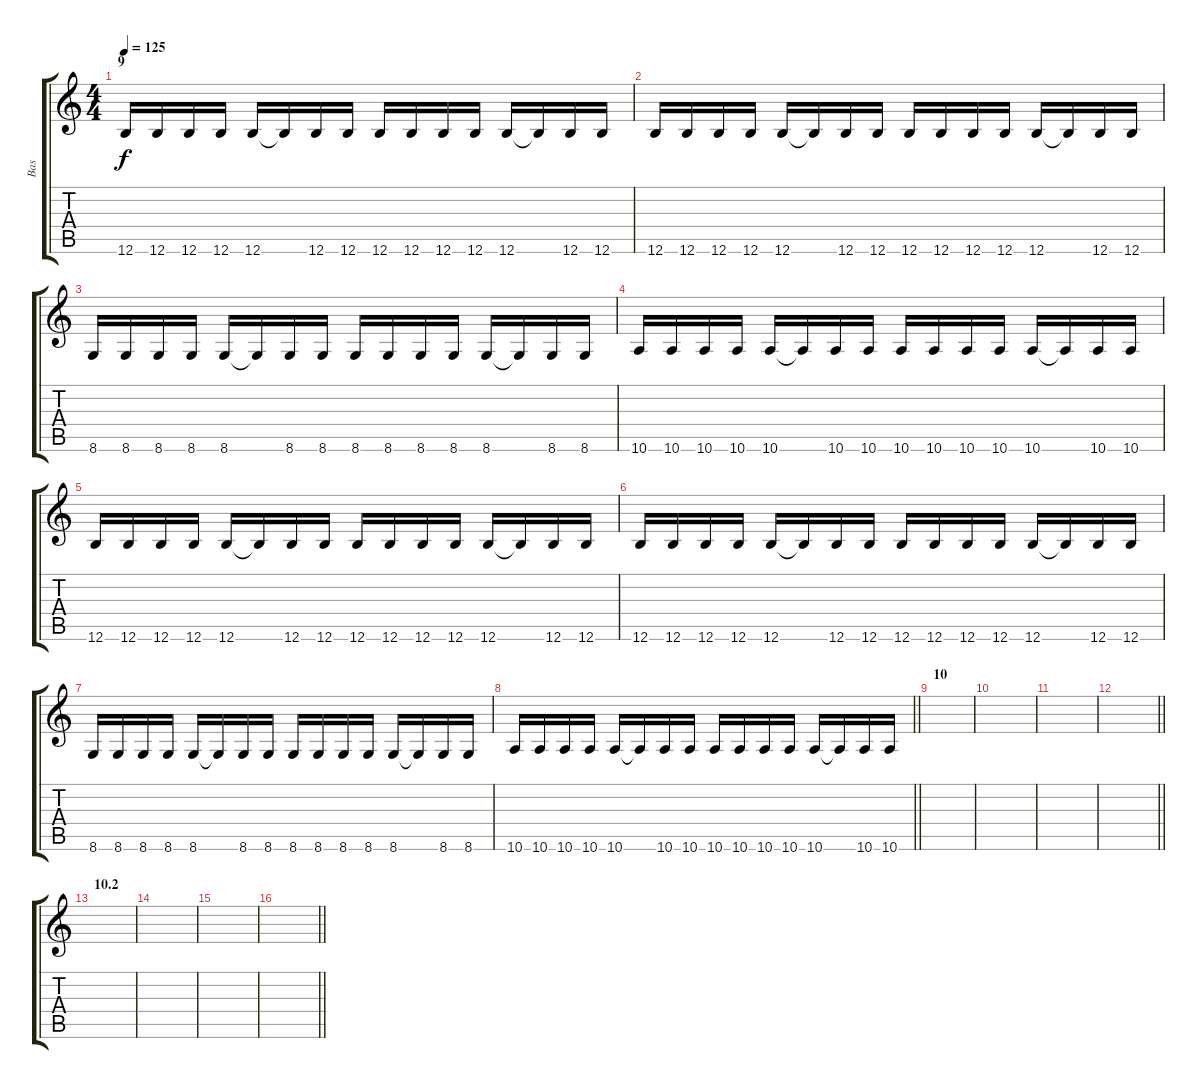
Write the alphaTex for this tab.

\track ("Bas" "Bas") {instrument electricbassfinger}
\staff {score tabs}
\tuning (Db4 Ab3 E3 B2 Gb2 B1) {hide}
\ts (4 4)
\section ("" "9")
\tempo 125
\clef g2
\ks c
12.6.16{dy f} 12.6.16 12.6.16 12.6.16 12.6.16 12.6{t}.16 12.6.16 12.6.16 12.6.16 12.6.16 12.6.16 12.6.16 12.6.16 12.6{t}.16 12.6.16 12.6.16 |
12.6.16 12.6.16 12.6.16 12.6.16 12.6.16 12.6{t}.16 12.6.16 12.6.16 12.6.16 12.6.16 12.6.16 12.6.16 12.6.16 12.6{t}.16 12.6.16 12.6.16 |
8.6.16 8.6.16 8.6.16 8.6.16 8.6.16 8.6{t}.16 8.6.16 8.6.16 8.6.16 8.6.16 8.6.16 8.6.16 8.6.16 8.6{t}.16 8.6.16 8.6.16 |
10.6.16 10.6.16 10.6.16 10.6.16 10.6.16 10.6{t}.16 10.6.16 10.6.16 10.6.16 10.6.16 10.6.16 10.6.16 10.6.16 10.6{t}.16 10.6.16 10.6.16 |
12.6.16 12.6.16 12.6.16 12.6.16 12.6.16 12.6{t}.16 12.6.16 12.6.16 12.6.16 12.6.16 12.6.16 12.6.16 12.6.16 12.6{t}.16 12.6.16 12.6.16 |
12.6.16 12.6.16 12.6.16 12.6.16 12.6.16 12.6{t}.16 12.6.16 12.6.16 12.6.16 12.6.16 12.6.16 12.6.16 12.6.16 12.6{t}.16 12.6.16 12.6.16 |
8.6.16 8.6.16 8.6.16 8.6.16 8.6.16 8.6{t}.16 8.6.16 8.6.16 8.6.16 8.6.16 8.6.16 8.6.16 8.6.16 8.6{t}.16 8.6.16 8.6.16 |
\barLineRight lightlight
10.6.16 10.6.16 10.6.16 10.6.16 10.6.16 10.6{t}.16 10.6.16 10.6.16 10.6.16 10.6.16 10.6.16 10.6.16 10.6.16 10.6{t}.16 10.6.16 10.6.16 |
\section ("" "10")
|
|
|
\barLineRight lightlight
|
\section ("" "10.2")
|
|
|
\barLineRight lightlight
